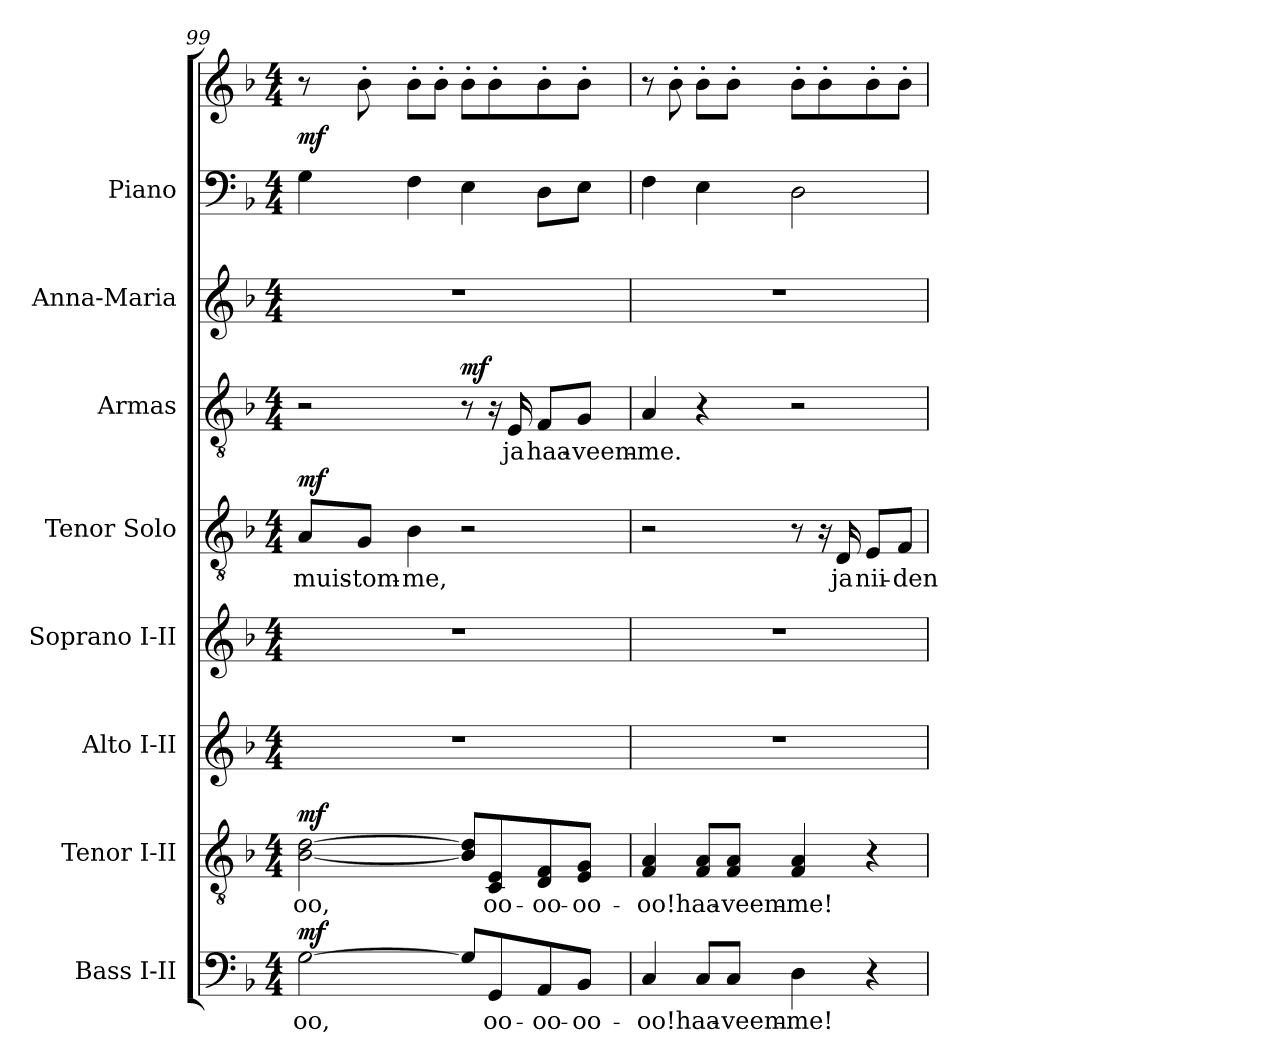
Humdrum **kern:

**kern	**text	**dynam	**kern	**text	**dynam	**kern	**kern	**kern	**text	**dynam	**kern	**text	**dynam	**kern	**kern	**kern	**dynam
*part8	*part8	*part8	*part7	*part7	*part7	*part6	*part5	*part4	*part4	*part4	*part3	*part3	*part3	*part2	*part1	*part1	*part1
*staff9	*staff9	*staff9	*staff8	*staff8	*staff8	*staff7	*staff6	*staff5	*staff5	*staff5	*staff4	*staff4	*staff4	*staff3	*staff2	*staff1	*staff1/2
*I"Bass I-II	*	*	*I"Tenor I-II	*	*	*I"Alto I-II	*I"Soprano I-II	*I"Tenor Solo	*	*	*I"Armas	*	*	*I"Anna-Maria	*I"Piano	*	*
*I'B.	*	*	*I'T.	*	*	*I'A.	*I'S.	*I'T. Solo	*	*	*I'Armas	*	*	*I'A-M	*I'Pno.	*	*
!!LO:LB:g=z
*clefF4	*	*	*clefGv2	*	*	*clefG2	*clefG2	*clefGv2	*	*	*clefGv2	*	*	*clefG2	*clefF4	*clefG2	*
*	*	*	*ITrd7c12	*	*	*	*	*ITrd7c12	*	*	*ITrd7c12	*	*	*	*	*	*
*k[b-]	*	*	*k[b-]	*	*	*k[b-]	*k[b-]	*k[b-]	*	*	*k[b-]	*	*	*k[b-]	*k[b-]	*k[b-]	*
*F:	*	*	*F:	*	*	*F:	*F:	*F:	*	*	*F:	*	*	*F:	*F:	*F:	*
*M4/4	*	*	*M4/4	*	*	*M4/4	*M4/4	*M4/4	*	*	*M4/4	*	*	*M4/4	*M4/4	*M4/4	*
=99	=99	=99	=99	=99	=99	=99	=99	=99	=99	=99	=99	=99	=99	=99	=99	=99	=99
!	!LO:LY:b:color=#000000	!	!	!	!	!	!	!	!	!	!	!	!	!	!	!	!
!	!	!	!	!LO:LY:b:color=#000000	!	!	!	!	!	!	!	!	!	!	!	!	!
!	!	!	!	!	!	!	!	!	!LO:LY:b:color=#000000	!	!	!	!	!	!	!	!
[>2Gi\	oo,	mf	[<2BB-i\ [>2Di	oo,	mf	1r	1r	8AAi/L	muis-	mf	2r	.	.	1r	4Gi\	8r	mf
!	!	!	!	!	!	!	!	!	!LO:LY:b:color=#000000	!	!	!	!	!	!	!	!
.	.	.	.	.	.	.	.	8GGi/J	-tom-	.	.	.	.	.	.	8b-'i\	.
!	!	!	!	!	!	!	!	!	!LO:LY:b:color=#000000	!	!	!	!	!	!	!	!
.	.	.	.	.	.	.	.	4BB-i\	-me,	.	.	.	.	.	4Fi\	8b-'i\L	.
.	.	.	.	.	.	.	.	.	.	.	.	.	.	.	.	8b-'i\J	.
8Gi/L]	.	.	8BB-i/] 8Di]L	.	.	.	.	2r	.	.	8r	.	mf	.	4Ei\	8b-'i\L	.
!	!LO:LY:b:color=#000000	!	!	!	!	!	!	!	!	!	!	!	!	!	!	!	!
!	!	!	!	!LO:LY:b:color=#000000	!	!	!	!	!	!	!	!	!	!	!	!	!
8GGi/	oo-	.	8CCi/ 8EEi	oo-	.	.	.	.	.	.	16r	.	.	.	.	8b-'i\	.
!	!	!	!	!	!	!	!	!	!	!	!	!LO:LY:b:color=#000000	!	!	!	!	!
.	.	.	.	.	.	.	.	.	.	.	16EEi/	ja	.	.	.	.	.
!	!LO:LY:b:color=#000000	!	!	!	!	!	!	!	!	!	!	!	!	!	!	!	!
!	!	!	!	!LO:LY:b:color=#000000	!	!	!	!	!	!	!	!	!	!	!	!	!
!	!	!	!	!	!	!	!	!	!	!	!	!LO:LY:b:color=#000000	!	!	!	!	!
8AAi/	-oo-	.	8DDi/ 8FFi	-oo-	.	.	.	.	.	.	8FFi/L	haa-	.	.	8Di\L	8b-'i\	.
!	!LO:LY:b:color=#000000	!	!	!	!	!	!	!	!	!	!	!	!	!	!	!	!
!	!	!	!	!LO:LY:b:color=#000000	!	!	!	!	!	!	!	!	!	!	!	!	!
!	!	!	!	!	!	!	!	!	!	!	!	!LO:LY:b:color=#000000	!	!	!	!	!
8BB-i/J	-oo-	.	8EEi/ 8GGiJ	-oo-	.	.	.	.	.	.	8GGi/J	-veem-	.	.	8Ei\J	8b-'i\J	.
=100	=100	=100	=100	=100	=100	=100	=100	=100	=100	=100	=100	=100	=100	=100	=100	=100	=100
!	!LO:LY:b:color=#000000	!	!	!	!	!	!	!	!	!	!	!	!	!	!	!	!
!	!	!	!	!LO:LY:b:color=#000000	!	!	!	!	!	!	!	!	!	!	!	!	!
!	!	!	!	!	!	!	!	!	!	!	!	!LO:LY:b:color=#000000	!	!	!	!	!
4Ci/	-oo!	.	4FFi/ 4AAi	-oo!	.	1r	1r	2r	.	.	4AAi/	-me.	.	1r	4Fi\	8r	.
.	.	.	.	.	.	.	.	.	.	.	.	.	.	.	.	8b-'i\	.
!	!LO:LY:b:color=#000000	!	!	!	!	!	!	!	!	!	!	!	!	!	!	!	!
!	!	!	!	!LO:LY:b:color=#000000	!	!	!	!	!	!	!	!	!	!	!	!	!
8Ci/L	haa-	.	8FFi/ 8AAiL	haa-	.	.	.	.	.	.	4r	.	.	.	4Ei\	8b-'i\L	.
!	!LO:LY:b:color=#000000	!	!	!	!	!	!	!	!	!	!	!	!	!	!	!	!
!	!	!	!	!LO:LY:b:color=#000000	!	!	!	!	!	!	!	!	!	!	!	!	!
8Ci/J	-veem-	.	8FFi/ 8AAiJ	-veem-	.	.	.	.	.	.	.	.	.	.	.	8b-'i\J	.
!	!LO:LY:b:color=#000000	!	!	!	!	!	!	!	!	!	!	!	!	!	!	!	!
!	!	!	!	!LO:LY:b:color=#000000	!	!	!	!	!	!	!	!	!	!	!	!	!
4Di\	-me!	.	4FFi/ 4AAi	-me!	.	.	.	8r	.	.	2r	.	.	.	2Di\	8b-'i\L	.
.	.	.	.	.	.	.	.	16r	.	.	.	.	.	.	.	8b-'i\	.
!	!	!	!	!	!	!	!	!	!LO:LY:b:color=#000000	!	!	!	!	!	!	!	!
.	.	.	.	.	.	.	.	16DDi/	ja	.	.	.	.	.	.	.	.
!	!	!	!	!	!	!	!	!	!LO:LY:b:color=#000000	!	!	!	!	!	!	!	!
4r	.	.	4r	.	.	.	.	8EEi/L	nii-	.	.	.	.	.	.	8b-'i\	.
!	!	!	!	!	!	!	!	!	!LO:LY:b:color=#000000	!	!	!	!	!	!	!	!
.	.	.	.	.	.	.	.	8FFi/J	-den	.	.	.	.	.	.	8b-'i\J	.
=	=	=	=	=	=	=	=	=	=	=	=	=	=	=	=	=	=
*-	*-	*-	*-	*-	*-	*-	*-	*-	*-	*-	*-	*-	*-	*-	*-	*-	*-
